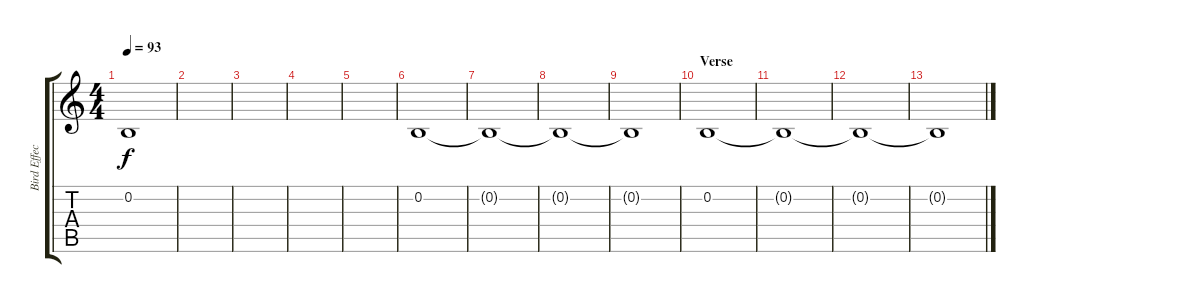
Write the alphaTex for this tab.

\track ("Bird Effect" "Bird Effec") {instrument birdtweet}
\staff {score tabs}
\tuning (E4 B3 G3 D3 A2 E2) {hide}
\ts (4 4)
\tempo 93
\clef g2
\ks c
0.2{t}.1{dy f} |
|
|
|
|
0.2.1 |
0.2{t}.1 |
0.2{t}.1 |
0.2{t}.1 |
\section ("" "Verse")
0.2.1 |
0.2{t}.1 |
0.2{t}.1 |
0.2{t}.1
